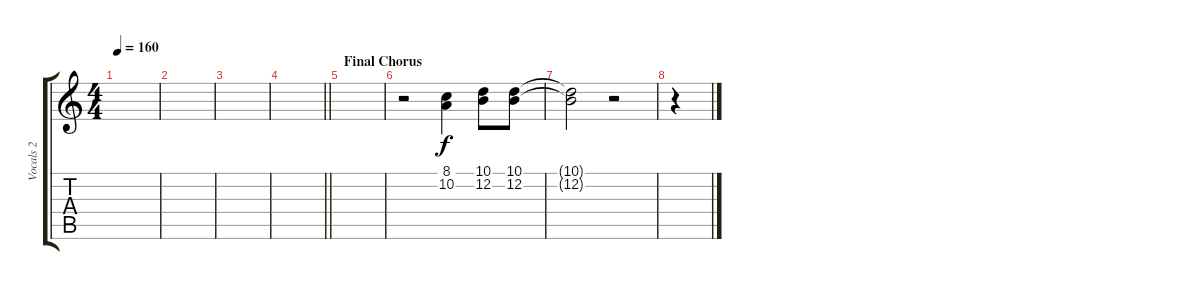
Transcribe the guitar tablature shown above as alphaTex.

\track ("Vocals 2" "Vocals 2") {instrument flute}
\staff {score tabs}
\tuning (E4 B3 G3 D3 A2 E2) {hide}
\ts (4 4)
\tempo 160
\clef g2
\ks c
|
|
|
\barLineRight lightlight
|
\section ("" "Final Chorus")
|
r.2 (8.1 10.2).4 (10.1 12.2).8 (10.1 12.2).8 |
(10.1{t} 12.2{t}).2 r.2 |
r.4
